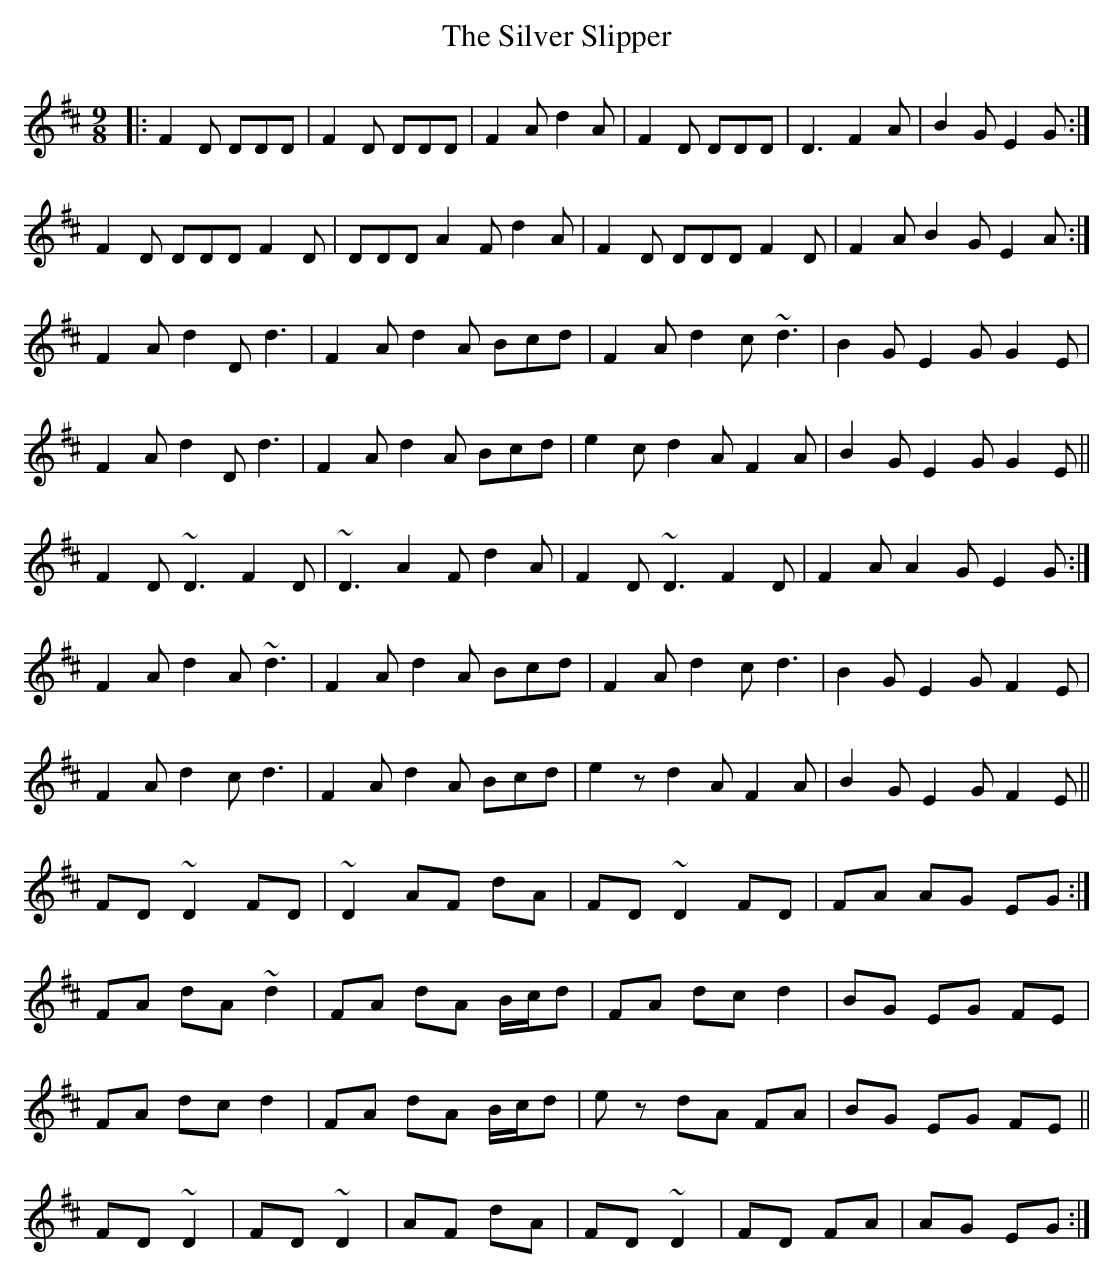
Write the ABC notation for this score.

X:1
T: The Silver Slipper
M: 9/8
L: 1/8
K: Dmaj
|:F2D DDD|F2D DDD|F2A d2A|F2D DDD|D3 F2A|B2G E2G:|
F2D DDD F2D|DDD A2F d2A|F2D DDD F2D|F2A B2G E2A:|
F2A d2D d3|F2A d2A Bcd|F2A d2c ~d3|B2G E2G G2E|
F2A d2D d3|F2A d2A Bcd|e2c d2A F2A|B2G E2G G2E||
F2D ~D3 F2D|~D3 A2F d2A|F2D ~D3 F2D|F2A A2G E2G:|
F2A d2A ~d3|F2A d2A Bcd|F2A d2c d3|B2G E2G F2E|
F2A d2c d3|F2A d2A Bcd|e2z d2A F2A|B2G E2G F2E||
FD ~D2 FD|~D2 AF dA|FD ~D2 FD|FA AG EG:|
FA dA ~d2|FA dA B/c/d|FA dc d2|BG EG FE|
FA dc d2|FA dA B/c/d|ez dA FA|BG EG FE||
FD ~D2|FD~D2|AF dA|FD ~D2|FD FA|AG EG:|
